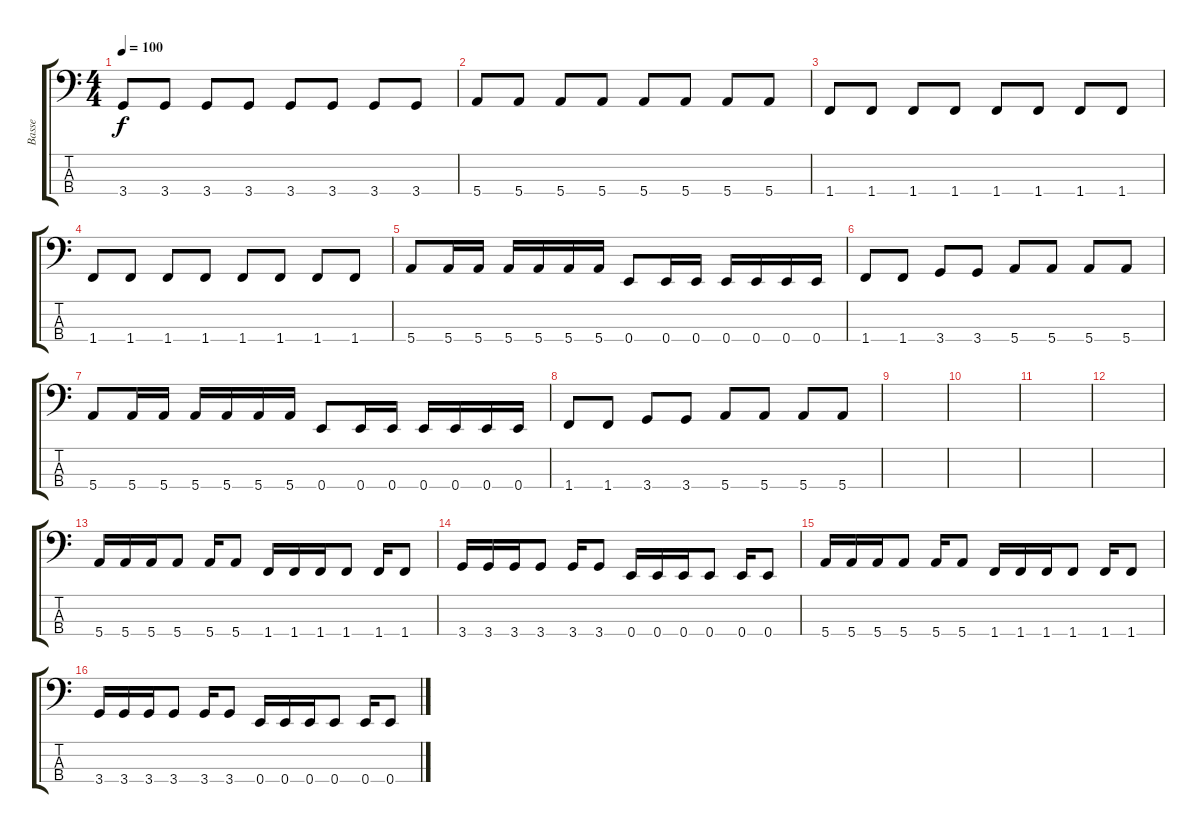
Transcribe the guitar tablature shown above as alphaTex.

\track ("Basse" "Basse") {instrument electricbasspick}
\staff {score tabs}
\tuning (G2 D2 A1 E1) {hide}
\ts (4 4)
\tempo 100
\clef f4
\ks c
3.4.8{dy f} 3.4.8 3.4.8 3.4.8 3.4.8 3.4.8 3.4.8 3.4.8 |
5.4.8 5.4.8 5.4.8 5.4.8 5.4.8 5.4.8 5.4.8 5.4.8 |
1.4.8 1.4.8 1.4.8 1.4.8 1.4.8 1.4.8 1.4.8 1.4.8 |
1.4.8 1.4.8 1.4.8 1.4.8 1.4.8 1.4.8 1.4.8 1.4.8 |
5.4.8 5.4.16 5.4.16 5.4.16 5.4.16 5.4.16 5.4.16 0.4.8 0.4.16 0.4.16 0.4.16 0.4.16 0.4.16 0.4.16 |
1.4.8 1.4.8 3.4.8 3.4.8 5.4.8 5.4.8 5.4.8 5.4.8 |
5.4.8 5.4.16 5.4.16 5.4.16 5.4.16 5.4.16 5.4.16 0.4.8 0.4.16 0.4.16 0.4.16 0.4.16 0.4.16 0.4.16 |
1.4.8 1.4.8 3.4.8 3.4.8 5.4.8 5.4.8 5.4.8 5.4.8 |
|
|
|
|
5.4.16 5.4.16 5.4.16 5.4.8 5.4.16 5.4.8 1.4.16 1.4.16 1.4.16 1.4.8 1.4.16 1.4.8 |
3.4.16 3.4.16 3.4.16 3.4.8 3.4.16 3.4.8 0.4.16 0.4.16 0.4.16 0.4.8 0.4.16 0.4.8 |
5.4.16 5.4.16 5.4.16 5.4.8 5.4.16 5.4.8 1.4.16 1.4.16 1.4.16 1.4.8 1.4.16 1.4.8 |
3.4.16 3.4.16 3.4.16 3.4.8 3.4.16 3.4.8 0.4.16 0.4.16 0.4.16 0.4.8 0.4.16 0.4.8
